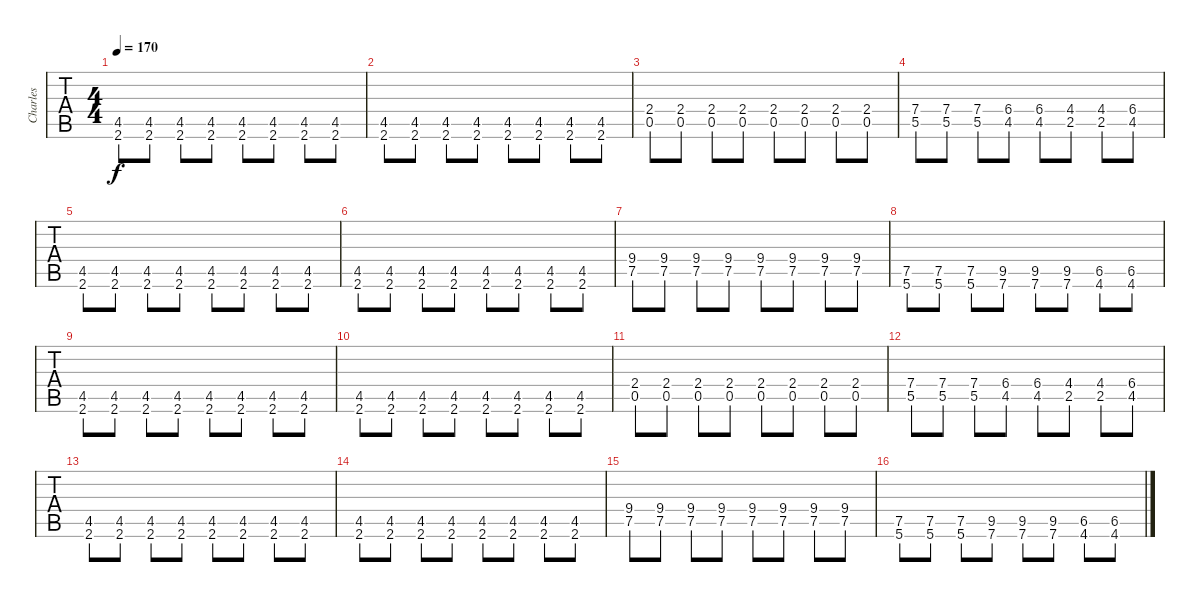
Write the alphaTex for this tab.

\track ("Charles" "Charles") {instrument distortionguitar}
\staff {tabs}
\tuning (D4 A3 F3 C3 G2 D2) {hide}
\ts (4 4)
\tempo 170
\clef g2
\ks c
(4.5 2.6).8{dy f} (4.5 2.6).8 (4.5 2.6).8 (4.5 2.6).8 (4.5 2.6).8 (4.5 2.6).8 (4.5 2.6).8 (4.5 2.6).8 |
(4.5 2.6).8 (4.5 2.6).8 (4.5 2.6).8 (4.5 2.6).8 (4.5 2.6).8 (4.5 2.6).8 (4.5 2.6).8 (4.5 2.6).8 |
(2.4 0.5).8 (2.4 0.5).8 (2.4 0.5).8 (2.4 0.5).8 (2.4 0.5).8 (2.4 0.5).8 (2.4 0.5).8 (2.4 0.5).8 |
(7.4 5.5).8 (7.4 5.5).8 (7.4 5.5).8 (6.4 4.5).8 (6.4 4.5).8 (4.4 2.5).8 (4.4 2.5).8 (6.4 4.5).8 |
(4.5 2.6).8 (4.5 2.6).8 (4.5 2.6).8 (4.5 2.6).8 (4.5 2.6).8 (4.5 2.6).8 (4.5 2.6).8 (4.5 2.6).8 |
(4.5 2.6).8 (4.5 2.6).8 (4.5 2.6).8 (4.5 2.6).8 (4.5 2.6).8 (4.5 2.6).8 (4.5 2.6).8 (4.5 2.6).8 |
(9.4 7.5).8 (9.4 7.5).8 (9.4 7.5).8 (9.4 7.5).8 (9.4 7.5).8 (9.4 7.5).8 (9.4 7.5).8 (9.4 7.5).8 |
(7.5 5.6).8 (7.5 5.6).8 (7.5 5.6).8 (9.5 7.6).8 (9.5 7.6).8 (9.5 7.6).8 (6.5 4.6).8 (6.5 4.6).8 |
(4.5 2.6).8 (4.5 2.6).8 (4.5 2.6).8 (4.5 2.6).8 (4.5 2.6).8 (4.5 2.6).8 (4.5 2.6).8 (4.5 2.6).8 |
(4.5 2.6).8 (4.5 2.6).8 (4.5 2.6).8 (4.5 2.6).8 (4.5 2.6).8 (4.5 2.6).8 (4.5 2.6).8 (4.5 2.6).8 |
(2.4 0.5).8 (2.4 0.5).8 (2.4 0.5).8 (2.4 0.5).8 (2.4 0.5).8 (2.4 0.5).8 (2.4 0.5).8 (2.4 0.5).8 |
(7.4 5.5).8 (7.4 5.5).8 (7.4 5.5).8 (6.4 4.5).8 (6.4 4.5).8 (4.4 2.5).8 (4.4 2.5).8 (6.4 4.5).8 |
(4.5 2.6).8 (4.5 2.6).8 (4.5 2.6).8 (4.5 2.6).8 (4.5 2.6).8 (4.5 2.6).8 (4.5 2.6).8 (4.5 2.6).8 |
(4.5 2.6).8 (4.5 2.6).8 (4.5 2.6).8 (4.5 2.6).8 (4.5 2.6).8 (4.5 2.6).8 (4.5 2.6).8 (4.5 2.6).8 |
(9.4 7.5).8 (9.4 7.5).8 (9.4 7.5).8 (9.4 7.5).8 (9.4 7.5).8 (9.4 7.5).8 (9.4 7.5).8 (9.4 7.5).8 |
(7.5 5.6).8 (7.5 5.6).8 (7.5 5.6).8 (9.5 7.6).8 (9.5 7.6).8 (9.5 7.6).8 (6.5 4.6).8 (6.5 4.6).8
